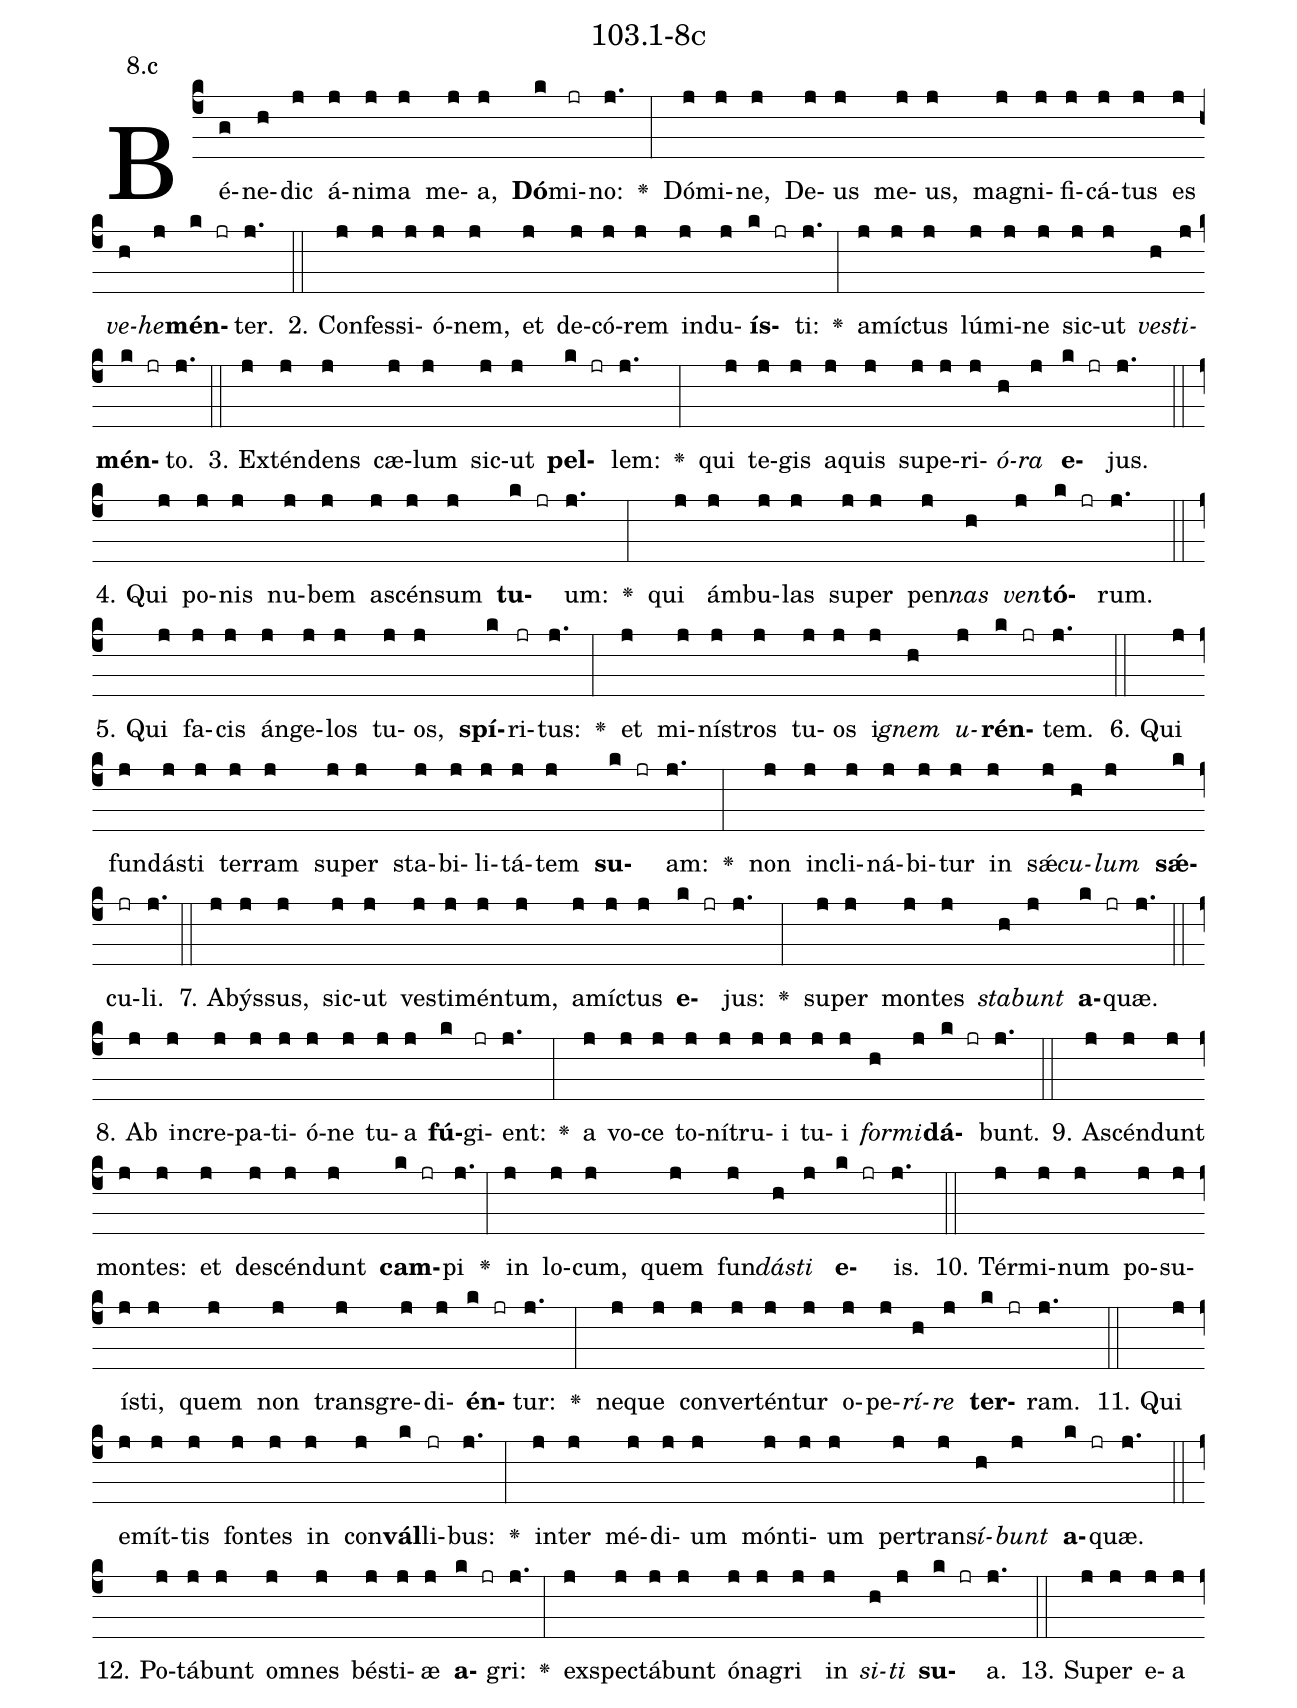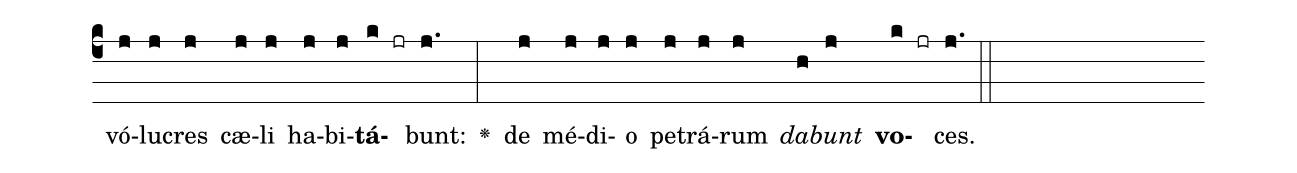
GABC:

name: 103.1-8c;
annotation: 8.c;
%%
(c4)Bé(g)ne(h)dic(j) á(j)ni(j)ma(j) me(j)a,(j) <b>Dó</b>(k)mi(jr)no:(j.) <v>\greheightstar</v>(:) Dó(j)mi(j)ne,(j) De(j)us(j) me(j)us,(j) ma(j)gni(j)fi(j)cá(j)tus(j) es(j) <i>ve</i>(h)<i>he</i>(j)<b>mén</b>(k jr)ter.(j.) (::)
2. Con(j)fes(j)si(j)ó(j)nem,(j) et(j) de(j)có(j)rem(j) ind(j)u(j)<b>ís</b>(k jr)ti:(j.) <v>\greheightstar</v>(:) a(j)míc(j)tus(j) lú(j)mi(j)ne(j) sic(j)ut(j) <i>ves</i>(h)<i>ti</i>(j)<b>mén</b>(k jr)to.(j.) (::)
3. Ex(j)tén(j)dens(j) cæ(j)lum(j) sic(j)ut(j) <b>pel</b>(k jr)lem:(j.) <v>\greheightstar</v>(:) qui(j) te(j)gis(j) a(j)quis(j) su(j)pe(j)ri(j)<i>ó</i>(h)<i>ra</i>(j) <b>e</b>(k jr)jus.(j.) (::)
4. Qui(j) po(j)nis(j) nu(j)bem(j) a(j)scén(j)sum(j) <b>tu</b>(k jr)um:(j.) <v>\greheightstar</v>(:) qui(j) ám(j)bu(j)las(j) su(j)per(j) pen(j)<i>nas</i>(h) <i>ven</i>(j)<b>tó</b>(k jr)rum.(j.) (::)
5. Qui(j) fa(j)cis(j) án(j)ge(j)los(j) tu(j)os,(j) <b>spí</b>(k)ri(jr)tus:(j.) <v>\greheightstar</v>(:) et(j) mi(j)nís(j)tros(j) tu(j)os(j) i(j)<i>gnem</i>(h) <i>u</i>(j)<b>rén</b>(k jr)tem.(j.) (::)
6. Qui(j) fun(j)dás(j)ti(j) ter(j)ram(j) su(j)per(j) sta(j)bi(j)li(j)tá(j)tem(j) <b>su</b>(k jr)am:(j.) <v>\greheightstar</v>(:) non(j) in(j)cli(j)ná(j)bi(j)tur(j) in(j) sǽ(j)<i>cu</i>(h)<i>lum</i>(j) <b>sǽ</b>(k)cu(jr)li.(j.) (::)
7. A(j)býs(j)sus,(j) sic(j)ut(j) ves(j)ti(j)mén(j)tum,(j) a(j)míc(j)tus(j) <b>e</b>(k jr)jus:(j.) <v>\greheightstar</v>(:) su(j)per(j) mon(j)tes(j) <i>sta</i>(h)<i>bunt</i>(j) <b>a</b>(k jr)quæ.(j.) (::)
8. Ab(j) in(j)cre(j)pa(j)ti(j)ó(j)ne(j) tu(j)a(j) <b>fú</b>(k)gi(jr)ent:(j.) <v>\greheightstar</v>(:) a(j) vo(j)ce(j) to(j)ní(j)tru(j)i(j) tu(j)i(j) <i>for</i>(h)<i>mi</i>(j)<b>dá</b>(k jr)bunt.(j.) (::)
9. A(j)scén(j)dunt(j) mon(j)tes:(j) et(j) de(j)scén(j)dunt(j) <b>cam</b>(k jr)pi(j.) <v>\greheightstar</v>(:) in(j) lo(j)cum,(j) quem(j) fun(j)<i>dás</i>(h)<i>ti</i>(j) <b>e</b>(k jr)is.(j.) (::)
10. Tér(j)mi(j)num(j) po(j)su(j)ís(j)ti,(j) quem(j) non(j) trans(j)gre(j)di(j)<b>én</b>(k jr)tur:(j.) <v>\greheightstar</v>(:) ne(j)que(j) con(j)ver(j)tén(j)tur(j) o(j)pe(j)<i>rí</i>(h)<i>re</i>(j) <b>ter</b>(k jr)ram.(j.) (::)
11. Qui(j) e(j)mít(j)tis(j) fon(j)tes(j) in(j) con(j)<b>vál</b>(k)li(jr)bus:(j.) <v>\greheightstar</v>(:) in(j)ter(j) mé(j)di(j)um(j) món(j)ti(j)um(j) per(j)trans(j)<i>í</i>(h)<i>bunt</i>(j) <b>a</b>(k jr)quæ.(j.) (::)
12. Po(j)tá(j)bunt(j) om(j)nes(j) bés(j)ti(j)æ(j) <b>a</b>(k jr)gri:(j.) <v>\greheightstar</v>(:) ex(j)spec(j)tá(j)bunt(j) ó(j)na(j)gri(j) in(j) <i>si</i>(h)<i>ti</i>(j) <b>su</b>(k jr)a.(j.) (::)
13. Su(j)per(j) e(j)a(j) vó(j)lu(j)cres(j) cæ(j)li(j) ha(j)bi(j)<b>tá</b>(k jr)bunt:(j.) <v>\greheightstar</v>(:) de(j) mé(j)di(j)o(j) pe(j)trá(j)rum(j) <i>da</i>(h)<i>bunt</i>(j) <b>vo</b>(k jr)ces.(j.) (::)
